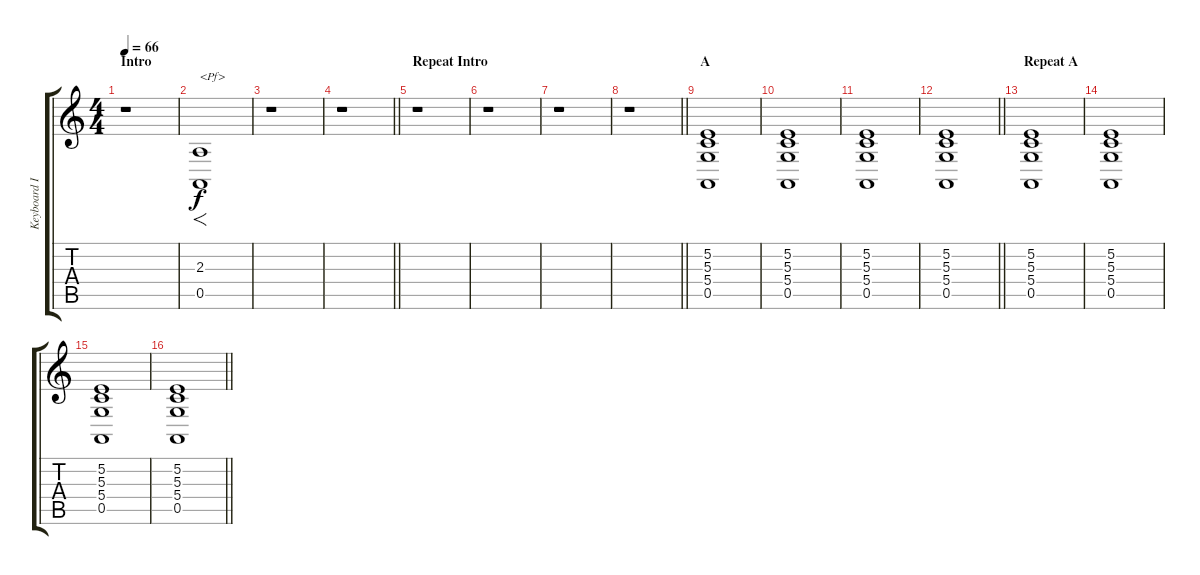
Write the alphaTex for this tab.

\track ("Keyboard III" "Keyboard I") {instrument pad3polysynth}
\staff {score tabs}
\tuning (E4 B3 G3 D3 A2 E2) {hide}
\ts (4 4)
\section ("" "Intro ")
\tempo 66
\clef g2
\ks c
r.1{dy f instrument pad3polysynth} |
(2.3 0.5).1{f txt "<Pf>"} |
r.1 |
\barLineRight lightlight
r.1 |
\section ("" "Repeat Intro")
r.1 |
r.1 |
r.1 |
\barLineRight lightlight
r.1 |
\section ("" "A")
(5.2 5.3 5.4 0.5).1{instrument percussiveorgan} |
(5.2 5.3 5.4 0.5).1 |
(5.2 5.3 5.4 0.5).1 |
\barLineRight lightlight
(5.2 5.3 5.4 0.5).1 |
\section ("" "Repeat A")
(5.2 5.3 5.4 0.5).1 |
(5.2 5.3 5.4 0.5).1 |
(5.2 5.3 5.4 0.5).1 |
\barLineRight lightlight
(5.2 5.3 5.4 0.5).1
